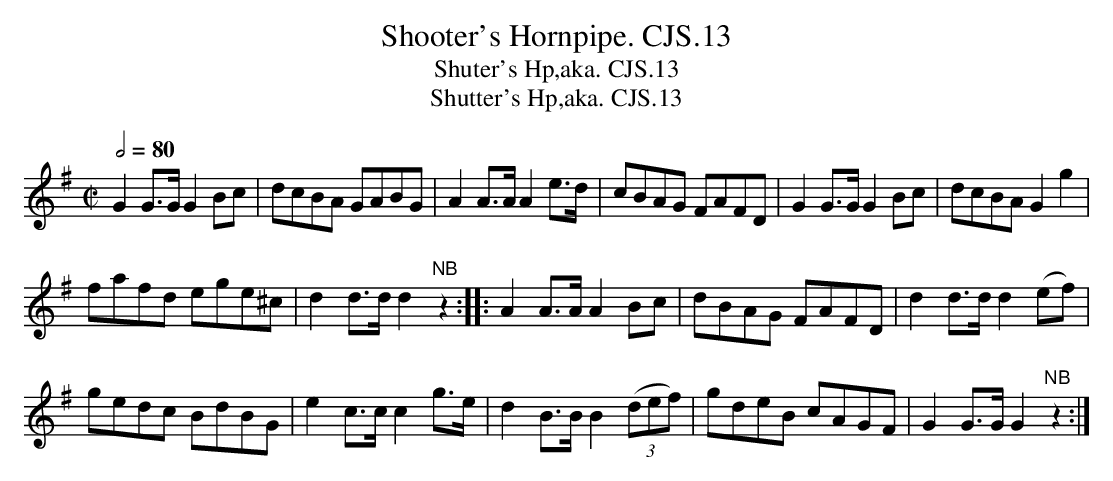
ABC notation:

X:1
T:Shooter's Hornpipe. CJS.13
T:Shuter's Hp,aka. CJS.13
T:Shutter's Hp,aka. CJS.13
M:C|
L:1/8
Q:1/2=80
K:G
G2G>G G2Bc|dcBA GABG|A2A>A A2e>d|cBAG FAFD|G2G>G G2Bc|dcBA G2g2|
fafd ege^c|d2d>d d2"NB"z2::A2A>A A2Bc|dBAG FAFD|d2d>d d2(ef)|
gedc BdBG|e2c>c c2g>e|d2 B>B B2((3def)|gdeB cAGF|G2G>G G2"NB"z2:|
